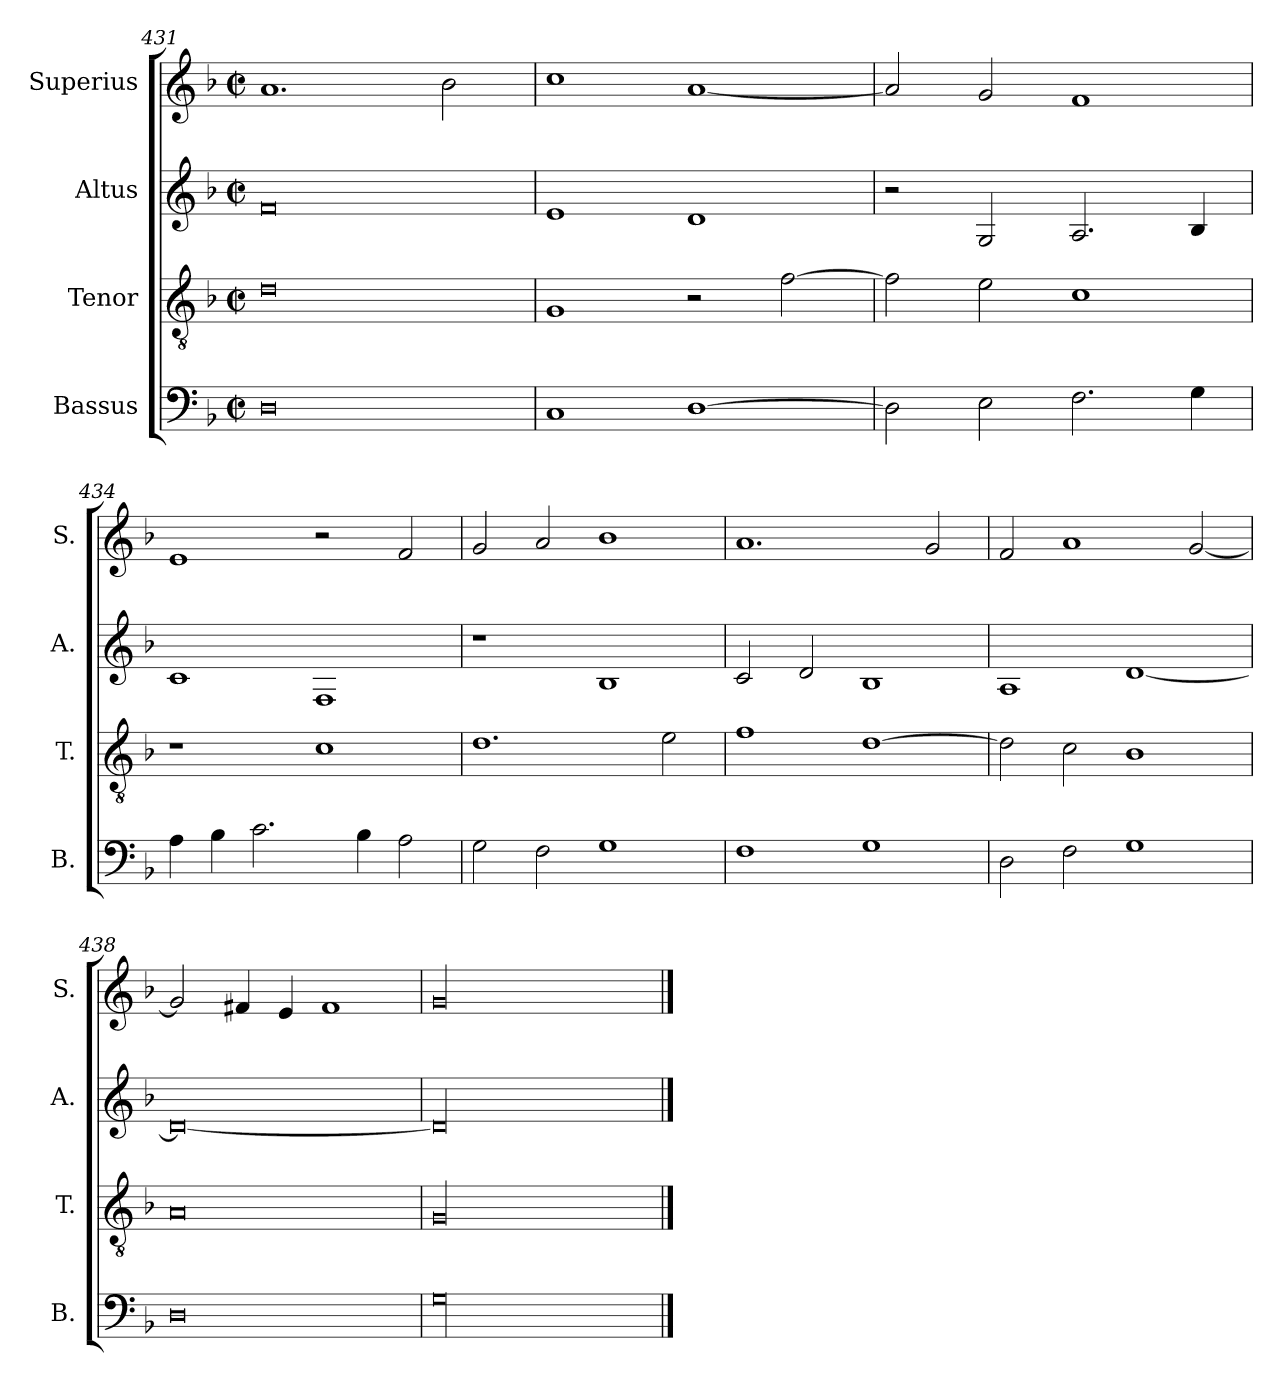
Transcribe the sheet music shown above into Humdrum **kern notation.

**kern	**kern	**kern	**kern
*part4	*part3	*part2	*part1
*staff4	*staff3	*staff2	*staff1
*I"Bassus	*I"Tenor	*I"Altus	*I"Superius
*I'B.	*I'T.	*I'A.	*I'S.
*clefF4	*clefGv2	*clefG2	*clefG2
*	*ITrd7c12	*	*
*k[b-]	*k[b-]	*k[b-]	*k[b-]
*F:	*F:	*F:	*F:
*M2/2	*M2/2	*M2/2	*M2/2
*met(c|)	*met(c|)	*met(c|)	*met(c|)
=431	=431	=431	=431
0Di	0Di	0fi	1.ai
.	.	.	2b-i\
=432	=432	=432	=432
1Ci	1GGi	1ei	1cci
[>1Di	2r	1di	[<1ai
.	[>2Fi\	.	.
=433	=433	=433	=433
2Di\]	2Fi\]	2r	2ai/]
2Ei\	2Ei\	2Gi/	2gi/
2.Fi\	1Ci	2.Ai/	1fi
4Gi\	.	4B-i/	.
!!LO:LB:g=z
=434	=434	=434	=434
4Ai\	1r	1ci	1ei
4B-i\	.	.	.
2.ci\	.	.	.
.	1Ci	1Fi	2r
4B-i\	.	.	.
2Ai\	.	.	2fi/
=435	=435	=435	=435
2Gi\	1.Di	1r	2gi/
2Fi\	.	.	2ai/
1Gi	.	1B-i	1b-i
.	2Ei\	.	.
=436	=436	=436	=436
1Fi	1Fi	2ci/	1.ai
.	.	2di/	.
1Gi	[>1Di	1B-i	.
.	.	.	2gi/
=437	=437	=437	=437
2Di\	2Di\]	1Ai	2fi/
2Fi\	2Ci\	.	1ai
1Gi	1BB-i	[<1di	.
.	.	.	[<2gi/
=438	=438	=438	=438
0Di	0AAi	0di_<	2gi/]
.	.	.	4f#Xi/
.	.	.	4ei/
.	.	.	1f#i
=439	=439	=439	=439
00Gi	00GGi	00di]	00gi
==	==	==	==
*-	*-	*-	*-
